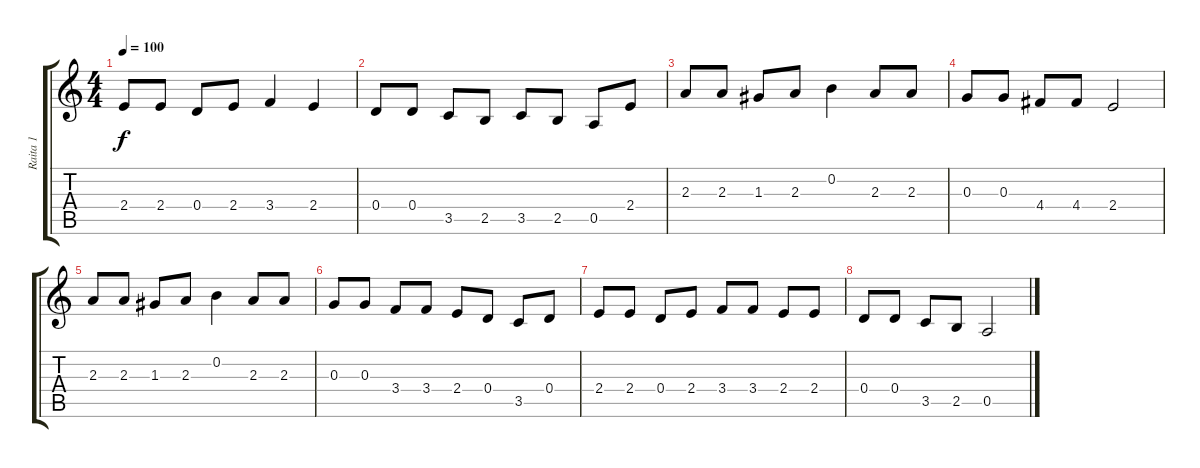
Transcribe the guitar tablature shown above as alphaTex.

\track ("Raita 1" "Raita 1") {instrument acousticguitarsteel}
\staff {score tabs}
\tuning (E4 B3 G3 D3 A2 E2) {hide}
\ts (4 4)
\tempo 100
\clef g2
\ks c
2.4.8{dy f instrument acousticguitarsteel} 2.4.8 0.4.8 2.4.8 3.4.4 2.4.4 |
0.4.8 0.4.8 3.5.8 2.5.8 3.5.8 2.5.8 0.5.8 2.4.8 |
2.3.8 2.3.8 1.3.8 2.3.8 0.2.4 2.3.8 2.3.8 |
0.3.8 0.3.8 4.4.8 4.4.8 2.4.2 |
2.3.8 2.3.8 1.3.8 2.3.8 0.2.4 2.3.8 2.3.8 |
0.3.8 0.3.8 3.4.8 3.4.8 2.4.8 0.4.8 3.5.8 0.4.8 |
2.4.8 2.4.8 0.4.8 2.4.8 3.4.8 3.4.8 2.4.8 2.4.8 |
0.4.8 0.4.8 3.5.8 2.5.8 0.5.2
